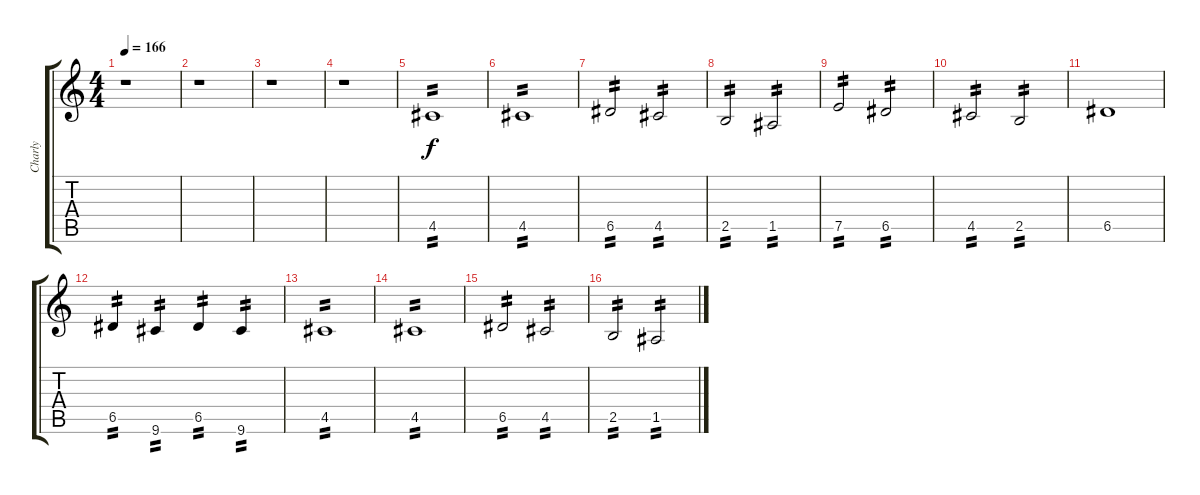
\track ("Charly" "Charly") {instrument overdrivenguitar}
\staff {score tabs}
\tuning (E4 B3 G3 D3 A2 E2) {hide}
\ts (4 4)
\tempo 166
\clef g2
\ks c
r.1{dy f} |
r.1 |
r.1 |
r.1 |
4.5.1{tp 2} |
4.5.1{tp 2} |
6.5.2{tp 2} 4.5.2{tp 2} |
2.5.2{tp 2} 1.5.2{tp 2} |
7.5.2{tp 2} 6.5.2{tp 2} |
4.5.2{tp 2} 2.5.2{tp 2} |
6.5.1 |
6.5.4{tp 2} 9.6.4{tp 2} 6.5.4{tp 2} 9.6.4{tp 2} |
4.5.1{tp 2} |
4.5.1{tp 2} |
6.5.2{tp 2} 4.5.2{tp 2} |
2.5.2{tp 2} 1.5.2{tp 2}
